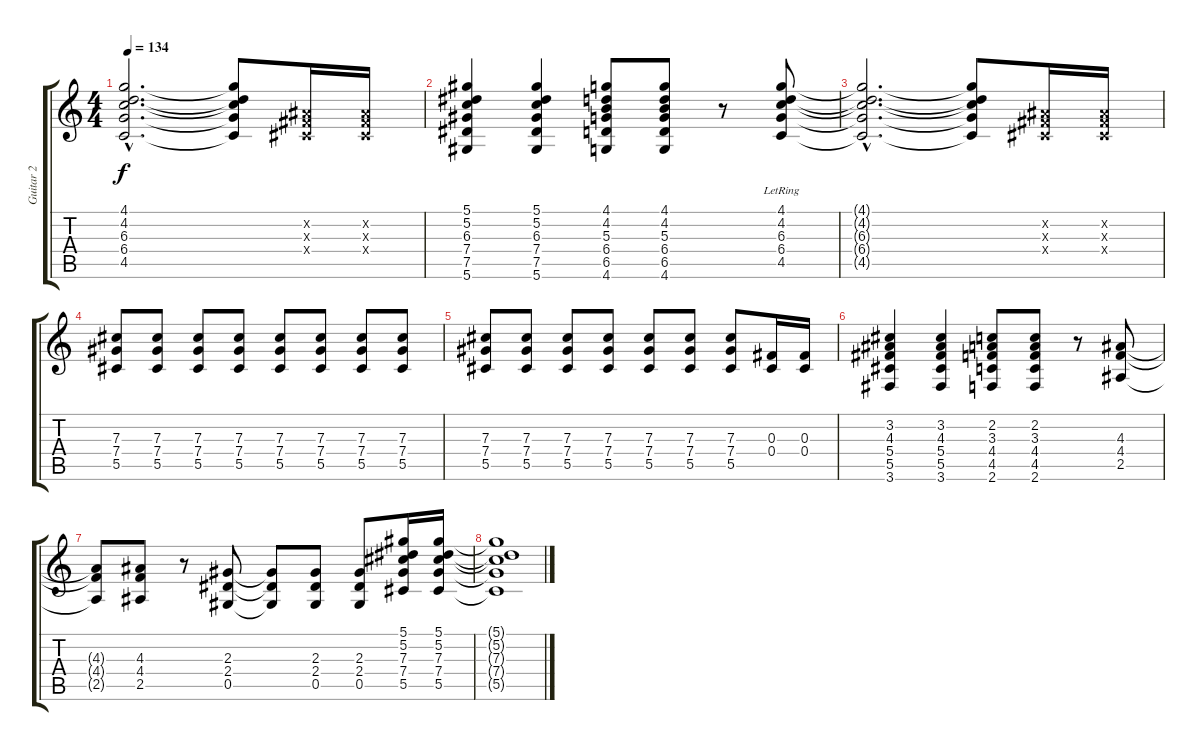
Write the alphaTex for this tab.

\track ("Guitar 2" "Guitar 2") {instrument distortionguitar}
\staff {score tabs}
\tuning (Eb4 Bb3 Gb3 Db3 Ab2 Eb2) {hide}
\ts (4 4)
\tempo 134
\clef g2
\ks c
(4.1{hac t} 4.2{hac t} 6.3{hac t} 6.4{hac t} 4.5{hac t}).2{d dy f} (4.1{t} 4.2{t} 6.3{t} 6.4{t} 4.5{t}).8 (0.2{x} 0.3{x} 0.4{x}).16 (0.2{x} 0.3{x} 0.4{x}).16 |
(5.1 5.2 6.3 7.4 7.5 5.6).4 (5.1 5.2 6.3 7.4 7.5 5.6).4 (4.1 4.2 5.3 6.4 6.5 4.6).8 (4.1 4.2 5.3 6.4 6.5 4.6).8 r.8 (4.1{lr} 4.2{lr} 6.3{lr} 6.4{lr} 4.5{lr}).8 |
(4.1{hac t} 4.2{hac t} 6.3{hac t} 6.4{hac t} 4.5{hac t}).2{d} (4.1{t} 4.2{t} 6.3{t} 6.4{t} 4.5{t}).8 (0.2{x} 0.3{x} 0.4{x}).16 (0.2{x} 0.3{x} 0.4{x}).16 |
(7.3 7.4 5.5).8 (7.3 7.4 5.5).8 (7.3 7.4 5.5).8 (7.3 7.4 5.5).8 (7.3 7.4 5.5).8 (7.3 7.4 5.5).8 (7.3 7.4 5.5).8 (7.3 7.4 5.5).8 |
(7.3 7.4 5.5).8 (7.3 7.4 5.5).8 (7.3 7.4 5.5).8 (7.3 7.4 5.5).8 (7.3 7.4 5.5).8 (7.3 7.4 5.5).8 (7.3 7.4 5.5).8 (0.3 0.4).16 (0.3 0.4).16 |
(3.2 4.3 5.4 5.5 3.6).4 (3.2 4.3 5.4 5.5 3.6).4 (2.2 3.3 4.4 4.5 2.6).8 (2.2 3.3 4.4 4.5 2.6).8 r.8 (4.3 4.4 2.5).8 |
(4.3{t} 4.4{t} 2.5{t}).8 (4.3 4.4 2.5).8 r.8 (2.3 2.4 0.5).8 (2.3{t} 2.4{t} 0.5{t}).8 (2.3 2.4 0.5).8 (2.3 2.4 0.5).8 (5.1 5.2 7.3 7.4 5.5).16 (5.1 5.2 7.3 7.4 5.5).16 |
(5.1{t} 5.2{t} 7.3{t} 7.4{t} 5.5{t}).1
